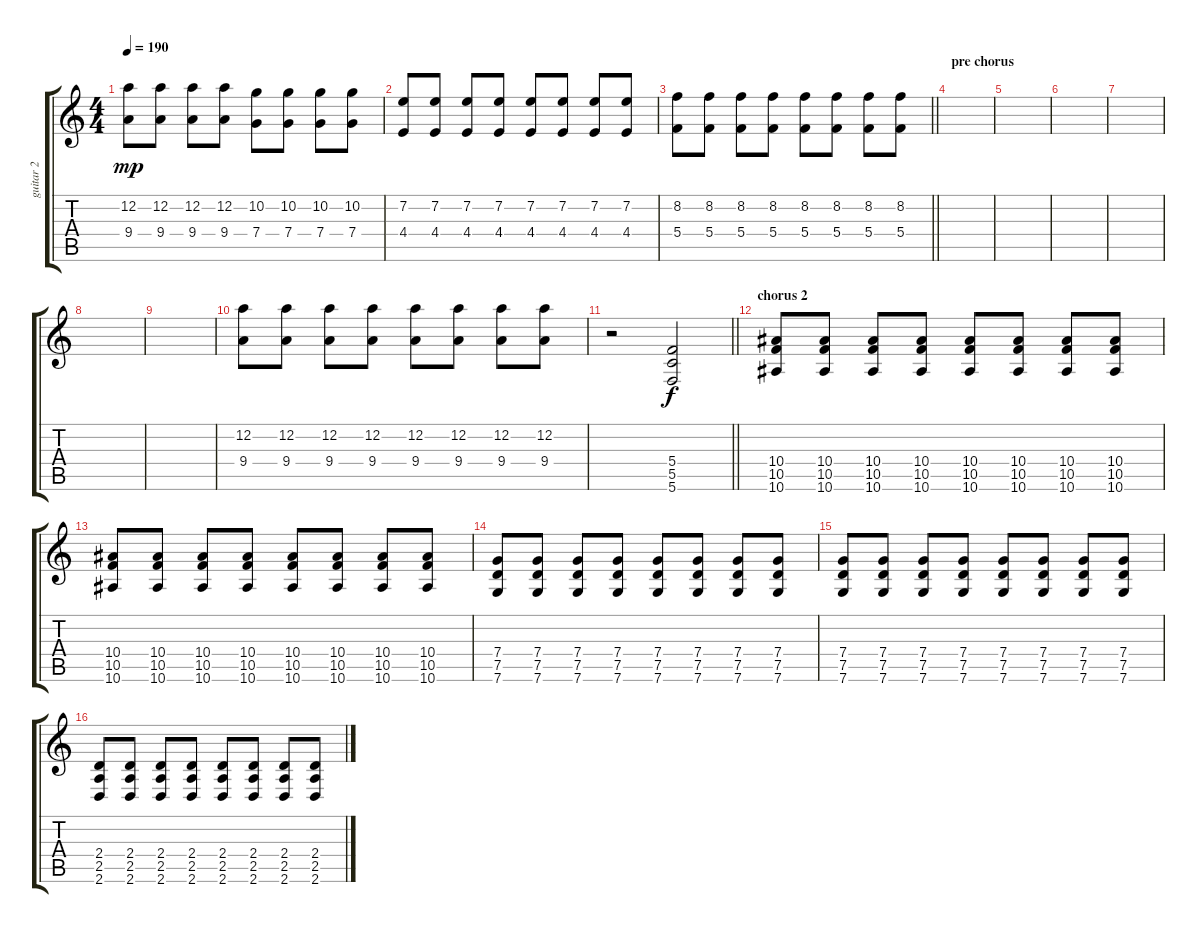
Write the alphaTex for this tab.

\track ("guitar 2" "guitar 2") {instrument distortionguitar}
\staff {score tabs}
\tuning (D4 A3 F3 C3 G2 C2) {hide}
\ts (4 4)
\tempo 190
\clef g2
\ks c
(12.2 9.4).8{dy mp} (12.2 9.4).8 (12.2 9.4).8 (12.2 9.4).8 (10.2 7.4).8 (10.2 7.4).8 (10.2 7.4).8 (10.2 7.4).8 |
(7.2 4.4).8 (7.2 4.4).8 (7.2 4.4).8 (7.2 4.4).8 (7.2 4.4).8 (7.2 4.4).8 (7.2 4.4).8 (7.2 4.4).8 |
\barLineRight lightlight
(8.2 5.4).8 (8.2 5.4).8 (8.2 5.4).8 (8.2 5.4).8 (8.2 5.4).8 (8.2 5.4).8 (8.2 5.4).8 (8.2 5.4).8 |
\section ("" "pre chorus")
|
|
|
|
|
|
(12.2 9.4).8 (12.2 9.4).8 (12.2 9.4).8 (12.2 9.4).8 (12.2 9.4).8 (12.2 9.4).8 (12.2 9.4).8 (12.2 9.4).8 |
\barLineRight lightlight
r.2 (5.4 5.5 5.6).2{dy f} |
\section ("" "chorus 2")
(10.4 10.5 10.6).8 (10.4 10.5 10.6).8 (10.4 10.5 10.6).8 (10.4 10.5 10.6).8 (10.4 10.5 10.6).8 (10.4 10.5 10.6).8 (10.4 10.5 10.6).8 (10.4 10.5 10.6).8 |
(10.4 10.5 10.6).8 (10.4 10.5 10.6).8 (10.4 10.5 10.6).8 (10.4 10.5 10.6).8 (10.4 10.5 10.6).8 (10.4 10.5 10.6).8 (10.4 10.5 10.6).8 (10.4 10.5 10.6).8 |
(7.4 7.5 7.6).8 (7.4 7.5 7.6).8 (7.4 7.5 7.6).8 (7.4 7.5 7.6).8 (7.4 7.5 7.6).8 (7.4 7.5 7.6).8 (7.4 7.5 7.6).8 (7.4 7.5 7.6).8 |
(7.4 7.5 7.6).8 (7.4 7.5 7.6).8 (7.4 7.5 7.6).8 (7.4 7.5 7.6).8 (7.4 7.5 7.6).8 (7.4 7.5 7.6).8 (7.4 7.5 7.6).8 (7.4 7.5 7.6).8 |
(2.4 2.5 2.6).8 (2.4 2.5 2.6).8 (2.4 2.5 2.6).8 (2.4 2.5 2.6).8 (2.4 2.5 2.6).8 (2.4 2.5 2.6).8 (2.4 2.5 2.6).8 (2.4 2.5 2.6).8
